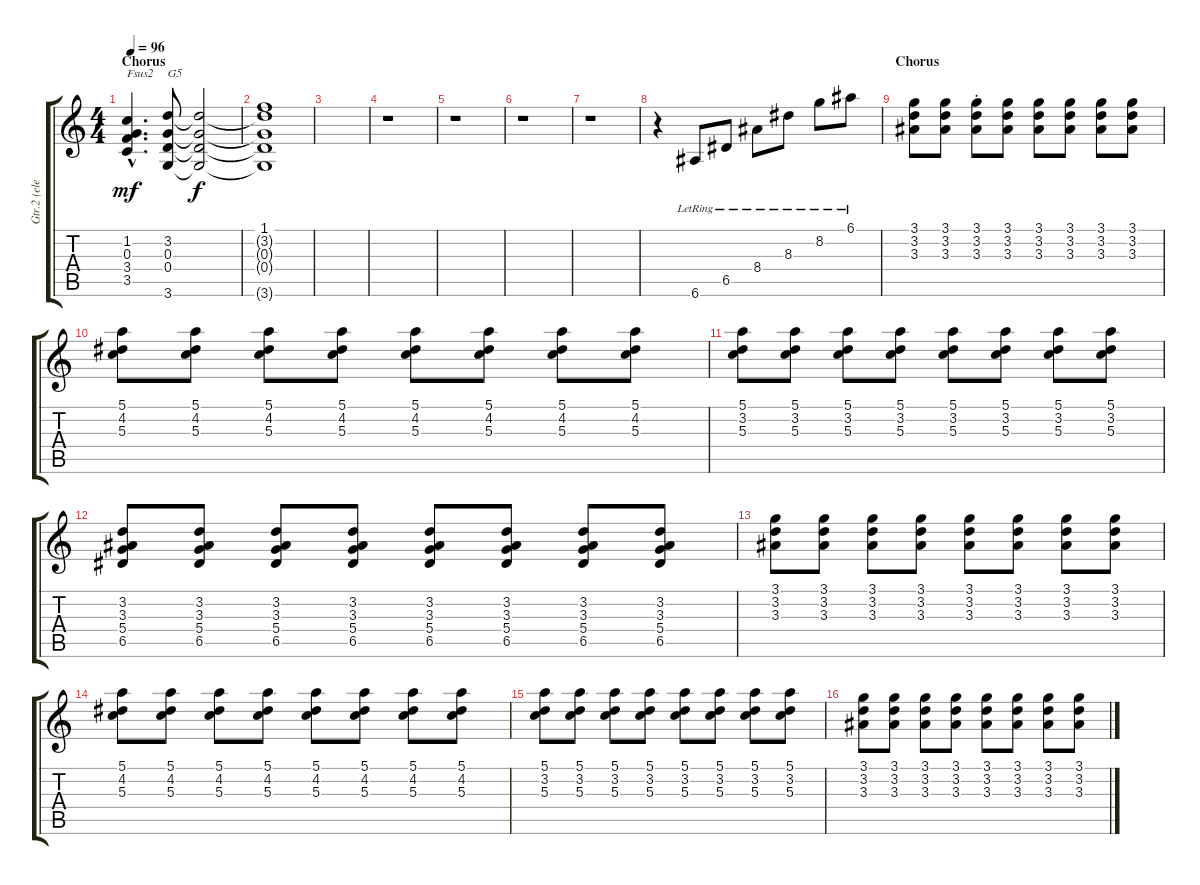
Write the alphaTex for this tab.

\track ("Gtr.2 (elec.)" "Gtr.2 (ele") {instrument electricguitarjazz}
\staff {score tabs}
\tuning (E4 B3 G3 D3 A2 E2) {hide}
\ts (4 4)
\section ("" "Chorus")
\tempo 96
\clef g2
\ks c
(1.2{hac} 0.3{hac} 3.4{hac} 3.5{hac}).4{d txt "Fsus2" dy mf volume 10 instrument overdrivenguitar} (3.2 0.3 0.4 3.6).8{txt "G5" volume 3} (3.2{t} 0.3{t} 0.4{t} 3.6{t}).2{dy f} |
(1.1{t} 3.2{t} 0.3{t} 0.4{t} 3.6{t}).1 |
|
r.1 |
r.1 |
r.1 |
r.1 |
r.4{volume 10 instrument electricguitarjazz} 6.6{lr}.8 6.5{lr}.8 8.4{lr}.8 8.3{lr}.8 8.2{lr}.8 6.1{lr}.8 |
\section ("" "Chorus")
(3.1 3.2 3.3).8 (3.1 3.2 3.3).8 (3.1 3.2 3.3{st}).8 (3.1 3.2 3.3).8 (3.1 3.2 3.3).8 (3.1 3.2 3.3).8 (3.1 3.2 3.3).8 (3.1 3.2 3.3).8 |
(5.1 4.2 5.3).8 (5.1 4.2 5.3).8 (5.1 4.2 5.3).8 (5.1 4.2 5.3).8 (5.1 4.2 5.3).8 (5.1 4.2 5.3).8 (5.1 4.2 5.3).8 (5.1 4.2 5.3).8 |
(5.1 3.2 5.3).8 (5.1 3.2 5.3).8 (5.1 3.2 5.3).8 (5.1 3.2 5.3).8 (5.1 3.2 5.3).8 (5.1 3.2 5.3).8 (5.1 3.2 5.3).8 (5.1 3.2 5.3).8 |
(3.2 3.3 5.4 6.5).8 (3.2 3.3 5.4 6.5).8 (3.2 3.3 5.4 6.5).8 (3.2 3.3 5.4 6.5).8 (3.2 3.3 5.4 6.5).8 (3.2 3.3 5.4 6.5).8 (3.2 3.3 5.4 6.5).8 (3.2 3.3 5.4 6.5).8 |
(3.1 3.2 3.3).8 (3.1 3.2 3.3).8 (3.1 3.2 3.3).8 (3.1 3.2 3.3).8 (3.1 3.2 3.3).8 (3.1 3.2 3.3).8 (3.1 3.2 3.3).8 (3.1 3.2 3.3).8 |
(5.1 4.2 5.3).8 (5.1 4.2 5.3).8 (5.1 4.2 5.3).8 (5.1 4.2 5.3).8 (5.1 4.2 5.3).8 (5.1 4.2 5.3).8 (5.1 4.2 5.3).8 (5.1 4.2 5.3).8 |
(5.1 3.2 5.3).8 (5.1 3.2 5.3).8 (5.1 3.2 5.3).8 (5.1 3.2 5.3).8 (5.1 3.2 5.3).8 (5.1 3.2 5.3).8 (5.1 3.2 5.3).8 (5.1 3.2 5.3).8 |
(3.1 3.2 3.3).8 (3.1 3.2 3.3).8 (3.1 3.2 3.3).8 (3.1 3.2 3.3).8 (3.1 3.2 3.3).8 (3.1 3.2 3.3).8 (3.1 3.2 3.3).8 (3.1 3.2 3.3).8
